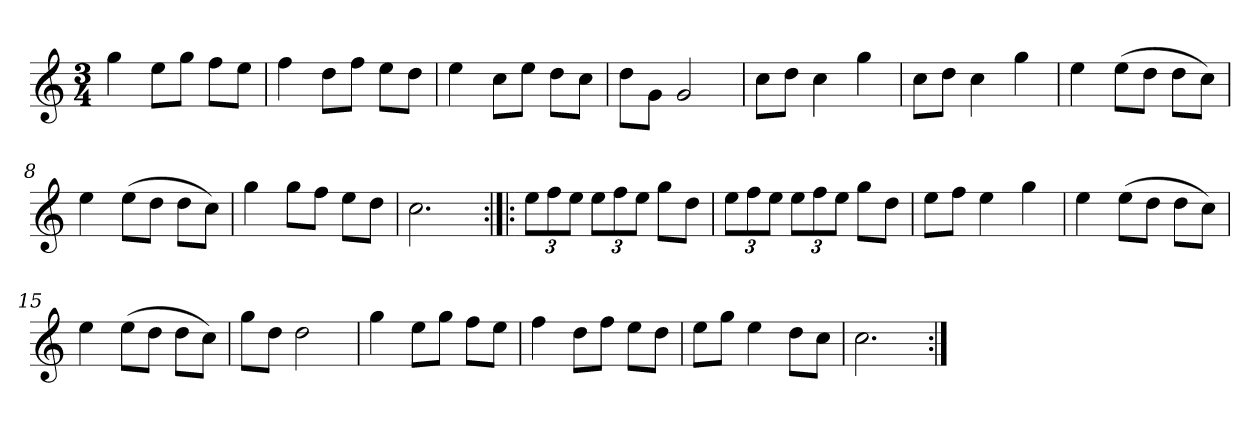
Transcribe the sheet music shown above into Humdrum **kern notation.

**kern
*part1
*staff1
*clefG2
*k[]
*C:
*M3/4
*MM120
=1
4gg
8ee\L
8gg\J
8ff\L
8ee\J
=2
4ff
8dd\L
8ff\J
8ee\L
8dd\J
=3
4ee
8cc\L
8ee\J
8dd\L
8cc\J
=4
8dd\L
8g\J
2g
=5
8cc\L
8dd\J
4cc
4gg
=6
8cc\L
8dd\J
4cc
4gg
=7
4ee
(8ee\L
8dd\J
8dd\L
8cc\J)
=8
4ee
(8ee\L
8dd\J
8dd\L
8cc\J)
=9
4gg
8gg\L
8ff\J
8ee\L
8dd\J
=10
2.cc
=11:|!|:
12ee\L
12ff\
12ee\J
12ee\L
12ff\
12ee\J
8gg\L
8dd\J
=12
12ee\L
12ff\
12ee\J
12ee\L
12ff\
12ee\J
8gg\L
8dd\J
=13
8ee\L
8ff\J
4ee
4gg
=14
4ee
(8ee\L
8dd\J
8dd\L
8cc\J)
=15
4ee
(8ee\L
8dd\J
8dd\L
8cc\J)
=16
8gg\L
8dd\J
2dd
=17
4gg
8ee\L
8gg\J
8ff\L
8ee\J
=18
4ff
8dd\L
8ff\J
8ee\L
8dd\J
=19
8ee\L
8gg\J
4ee
8dd\L
8cc\J
=20
2.cc
=:|!
*-
